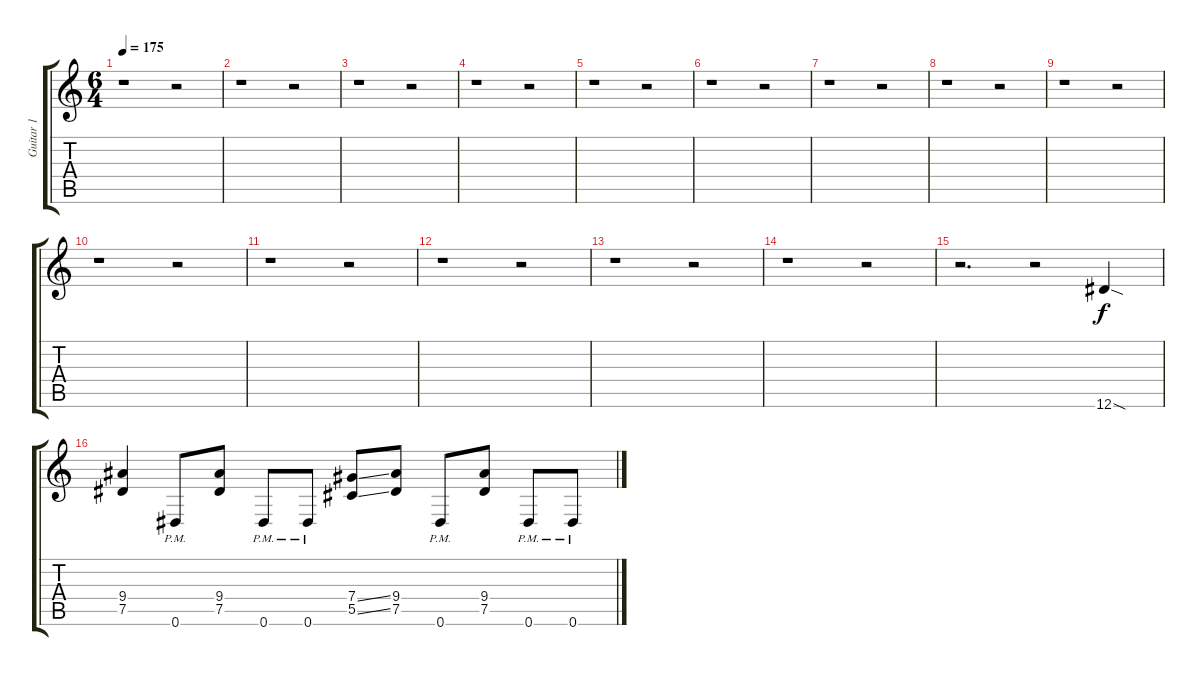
\track ("Guitar 1" "Guitar 1") {instrument overdrivenguitar}
\staff {score tabs}
\tuning (Eb4 Bb3 Gb3 Db3 Ab2 Eb2) {hide}
\ts (6 4)
\tempo 175
\clef g2
\ks c
r.1{dy f} r.2 |
r.1 r.2 |
r.1 r.2 |
r.1 r.2 |
r.1 r.2 |
r.1 r.2 |
r.1 r.2 |
r.1 r.2 |
r.1 r.2 |
r.1 r.2 |
r.1 r.2 |
r.1 r.2 |
r.1 r.2 |
r.1 r.2 |
\section ("" "")
r.2{d} r.2 12.6{sod}.4 |
(9.4 7.5).4 0.6{pm}.8 (9.4 7.5).8 0.6{pm}.8 0.6{pm}.8 (7.4{ss} 5.5{ss}).8 (9.4 7.5).8 0.6{pm}.8 (9.4 7.5).8 0.6{pm}.8 0.6{pm}.8
